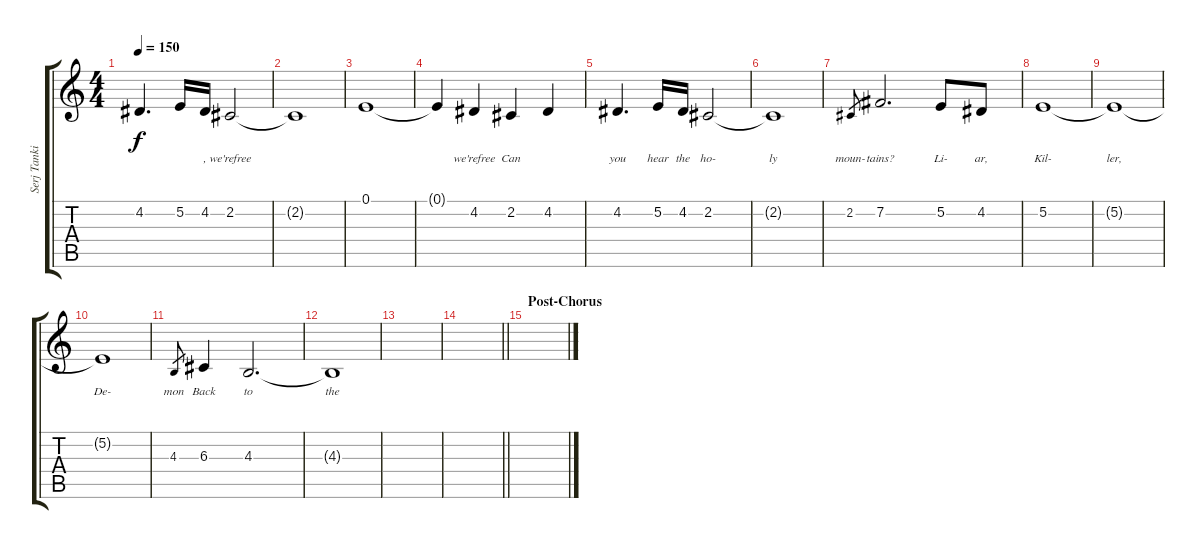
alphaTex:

\track ("Serj Tankian(Vocals)" "Serj Tanki") {instrument cello}
\staff {score tabs}
\tuning (E4 B3 G3 D3 A2 E2) {hide}
\ts (4 4)
\tempo 150
\clef g2
\ks c
4.2.4{d lyrics (0 "") lyrics (1 "") lyrics (2 "") lyrics (3 "") lyrics (4 "") dy f} 5.2.16{lyrics (0 "") lyrics (1 "") lyrics (2 "") lyrics (3 "") lyrics (4 "")} 4.2.16{lyrics (0 ",") lyrics (1 "") lyrics (2 "") lyrics (3 "") lyrics (4 "")} 2.2.2{lyrics (0 "we'refree") lyrics (1 "") lyrics (2 "") lyrics (3 "") lyrics (4 "")} |
2.2{t}.1{lyrics (0 "") lyrics (1 "") lyrics (2 "") lyrics (3 "") lyrics (4 "")} |
0.1.1{lyrics (0 "") lyrics (1 "") lyrics (2 "") lyrics (3 "") lyrics (4 "")} |
0.1{t}.4{lyrics (0 "") lyrics (1 "") lyrics (2 "") lyrics (3 "") lyrics (4 "")} 4.2.4{lyrics (0 "we'refree") lyrics (1 "") lyrics (2 "") lyrics (3 "") lyrics (4 "")} 2.2.4{lyrics (0 "Can") lyrics (1 "") lyrics (2 "") lyrics (3 "") lyrics (4 "")} 4.2.4{lyrics (0 "") lyrics (1 "") lyrics (2 "") lyrics (3 "") lyrics (4 "")} |
4.2.4{d lyrics (0 "you") lyrics (1 "") lyrics (2 "") lyrics (3 "") lyrics (4 "")} 5.2.16{lyrics (0 "hear") lyrics (1 "") lyrics (2 "") lyrics (3 "") lyrics (4 "")} 4.2.16{lyrics (0 "the") lyrics (1 "") lyrics (2 "") lyrics (3 "") lyrics (4 "")} 2.2.2{lyrics (0 "ho-") lyrics (1 "") lyrics (2 "") lyrics (3 "") lyrics (4 "")} |
2.2{t}.1{lyrics (0 "ly") lyrics (1 "") lyrics (2 "") lyrics (3 "") lyrics (4 "")} |
2.2.8{lyrics (0 "moun-") lyrics (1 "") lyrics (2 "") lyrics (3 "") lyrics (4 "") gr} 7.2.2{d lyrics (0 "tains?") lyrics (1 "") lyrics (2 "") lyrics (3 "") lyrics (4 "")} 5.2.8{lyrics (0 "Li-") lyrics (1 "") lyrics (2 "") lyrics (3 "") lyrics (4 "")} 4.2.8{lyrics (0 "ar,") lyrics (1 "") lyrics (2 "") lyrics (3 "") lyrics (4 "")} |
5.2.1{lyrics (0 "Kil-") lyrics (1 "") lyrics (2 "") lyrics (3 "") lyrics (4 "")} |
5.2{t}.1{lyrics (0 "ler,") lyrics (1 "") lyrics (2 "") lyrics (3 "") lyrics (4 "")} |
5.2{t}.1{lyrics (0 "De-") lyrics (1 "") lyrics (2 "") lyrics (3 "") lyrics (4 "")} |
4.3.8{lyrics (0 "mon") lyrics (1 "") lyrics (2 "") lyrics (3 "") lyrics (4 "") gr} 6.3.4{lyrics (0 "Back") lyrics (1 "") lyrics (2 "") lyrics (3 "") lyrics (4 "")} 4.3.2{d lyrics (0 "to") lyrics (1 "") lyrics (2 "") lyrics (3 "") lyrics (4 "")} |
4.3{t}.1{lyrics (0 "the") lyrics (1 "") lyrics (2 "") lyrics (3 "") lyrics (4 "")} |
|
\barLineRight lightlight
|
\section ("" "Post-Chorus")
